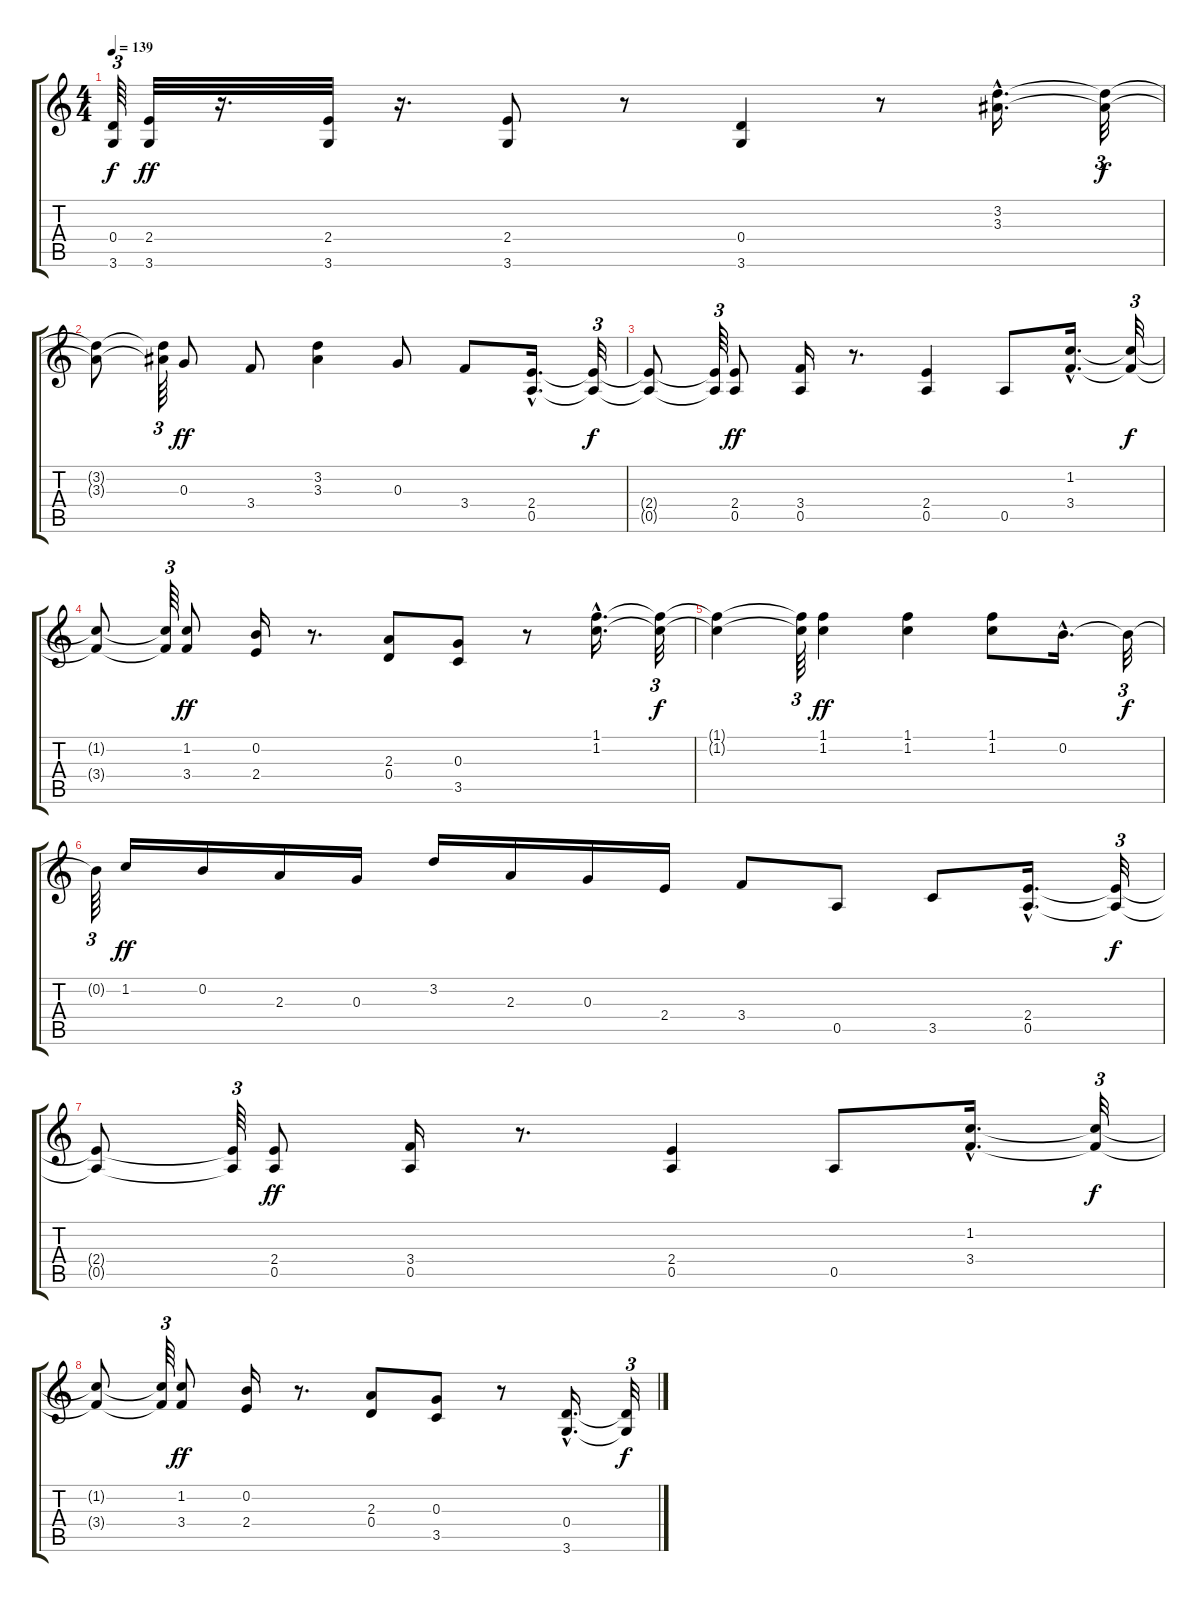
\track "" {instrument distortionguitar}
\staff {score tabs}
\tuning (E4 B3 G3 D3 A2 E2) {hide}
\ts (4 4)
\tempo 139
\clef g2
\ks c
(0.4{t} 3.6{t}).64{tu (3 2) dy f} (2.4 3.6).32{dy ff} r.16{d} (2.4 3.6).32 r.16{d} (2.4 3.6).8 r.8 (0.4 3.6).4 r.8 (3.2{hac} 3.3{hac}).16{d} (3.2{t} 3.3{t}).32{tu (3 2) dy f} |
(3.2{t} 3.3{t}).8 (3.2{t} 3.3{t}).64{tu (3 2)} 0.3.8{dy ff} 3.4.8 (3.2 3.3).4 0.3.8 3.4.8 (2.4{hac} 0.5{hac}).16{d} (2.4{t} 0.5{t}).32{tu (3 2) dy f} |
(2.4{t} 0.5{t}).8 (2.4{t} 0.5{t}).64{tu (3 2)} (2.4 0.5).8{dy ff} (3.4 0.5).16 r.8{d} (2.4 0.5).4 0.5.8 (1.2{hac} 3.4{hac}).16{d} (1.2{t} 3.4{t}).32{tu (3 2) dy f} |
(1.2{t} 3.4{t}).8 (1.2{t} 3.4{t}).64{tu (3 2)} (1.2 3.4).8{dy ff} (0.2 2.4).16 r.8{d} (2.3 0.4).8 (0.3 3.5).8 r.8 (1.1{hac} 1.2{hac}).16{d} (1.1{t} 1.2{t}).32{tu (3 2) dy f} |
(1.1{t} 1.2{t}).4 (1.1{t} 1.2{t}).64{tu (3 2)} (1.1 1.2).4{dy ff} (1.1 1.2).4 (1.1 1.2).8 0.2{hac}.16{d} 0.2{t}.32{tu (3 2) dy f} |
0.2{t}.64{tu (3 2)} 1.2.16{dy ff} 0.2.16 2.3.16 0.3.16 3.2.16 2.3.16 0.3.16 2.4.16 3.4.8 0.5.8 3.5.8 (2.4{hac} 0.5{hac}).16{d} (2.4{t} 0.5{t}).32{tu (3 2) dy f} |
(2.4{t} 0.5{t}).8 (2.4{t} 0.5{t}).64{tu (3 2)} (2.4 0.5).8{dy ff} (3.4 0.5).16 r.8{d} (2.4 0.5).4 0.5.8 (1.2{hac} 3.4{hac}).16{d} (1.2{t} 3.4{t}).32{tu (3 2) dy f} |
(1.2{t} 3.4{t}).8 (1.2{t} 3.4{t}).64{tu (3 2)} (1.2 3.4).8{dy ff} (0.2 2.4).16 r.8{d} (2.3 0.4).8 (0.3 3.5).8 r.8 (0.4{hac} 3.6{hac}).16{d} (0.4{t} 3.6{t}).32{tu (3 2) dy f}
